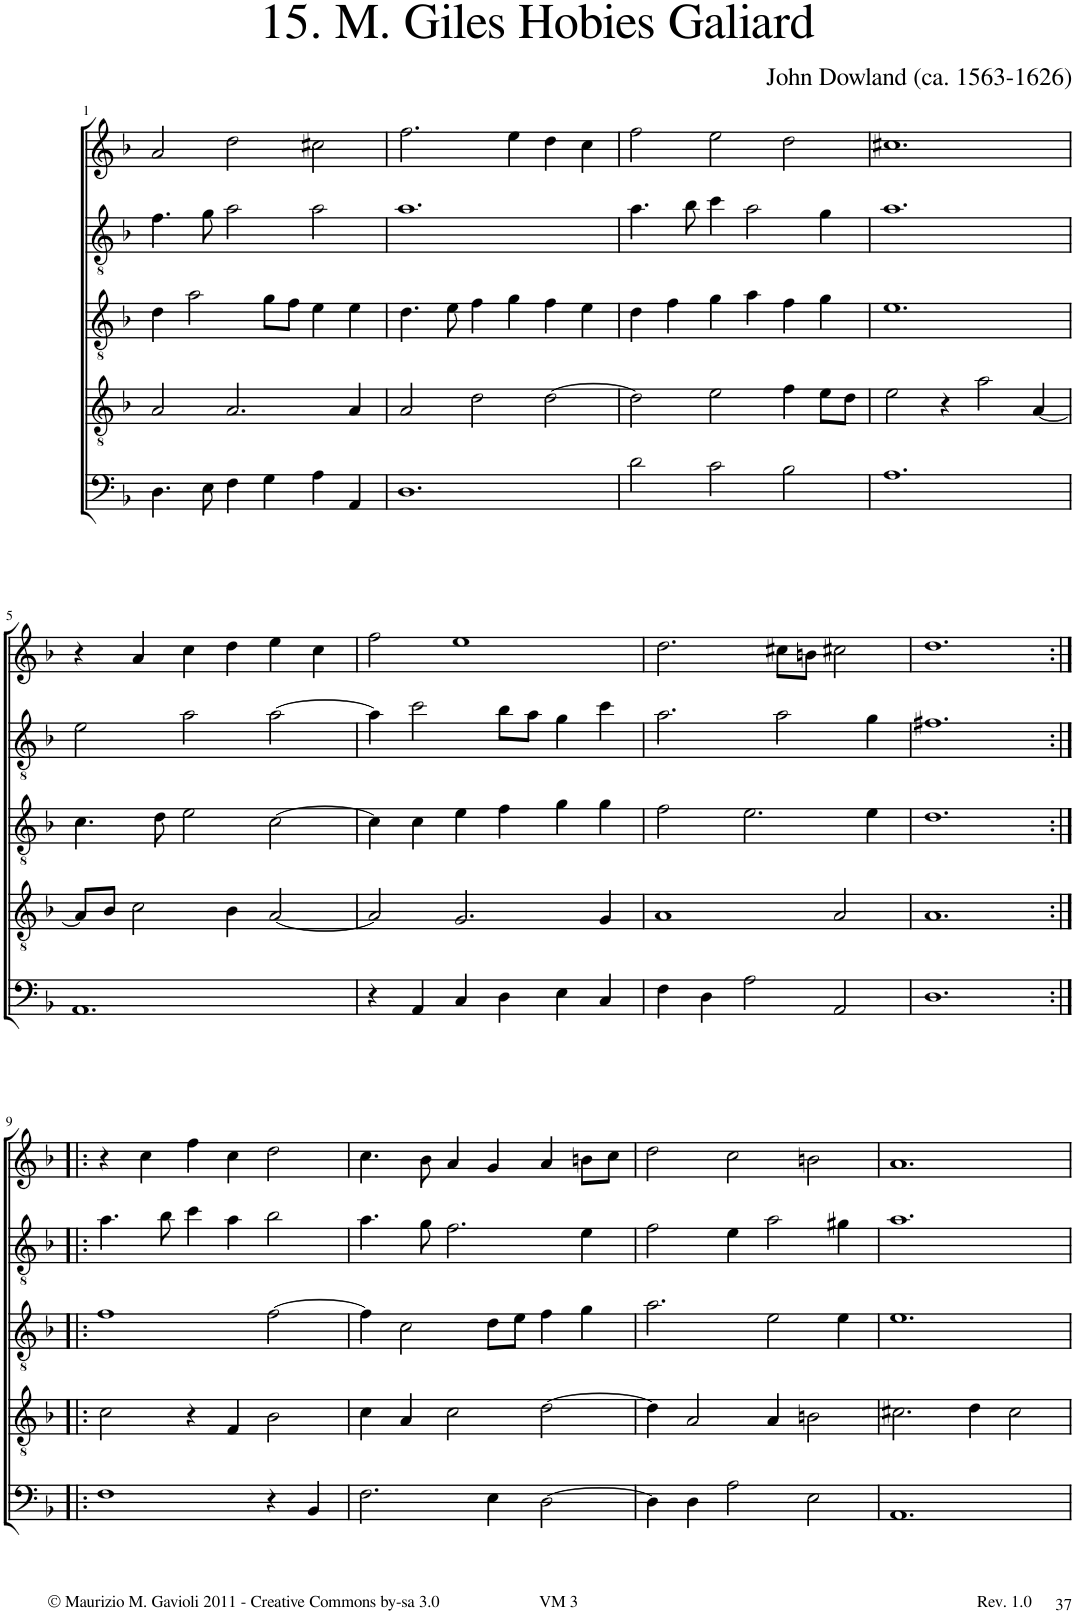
**kern	**kern	**kern	**kern	**kern
*part5	*part4	*part3	*part2	*part1
*staff5	*staff4	*staff3	*staff2	*staff1
*I"Trombone	*I"Trombone	*I"Trombone	*I"C Trumpet	*I"C Trumpet
*I'Trb	*I'Trb	*I'Trb	*I'Tpt	*I'Tpt
!!LO:PB:g=z
*clefF4	*clefGv2	*clefGv2	*clefGv2	*clefG2
*k[b-]	*k[b-]	*k[b-]	*k[b-]	*k[b-]
*M3/2	*M3/2	*M3/2	*M3/2	*M3/2
=1!|:	=1!|:	=1!|:	=1!|:	=1!|:
4.D\	2A/	4d\	4.f\	2a/
.	.	2a\	.	.
8E\	.	.	8g\	.
4F\	2.A/	.	2a\	2dd\
4G\	.	8g\L	.	.
.	.	8f\J	.	.
4A\	.	4e\	2a\	2cc#X\
4AA/	4A/	4e\	.	.
=2	=2	=2	=2	=2
1.D	2A/	4.d\	1.a	2.ff\
.	.	8e\	.	.
.	2d\	4f\	.	.
.	.	4g\	.	4ee\
.	[2d\	4f\	.	4dd\
.	.	4e\	.	4cc\
=3	=3	=3	=3	=3
2d\	2d\]	4d\	4.a\	2ff\
.	.	4f\	.	.
.	.	.	8b-\	.
2c\	2e\	4g\	4cc\	2ee\
.	.	4a\	2a\	.
2B-\	4f\	4f\	.	2dd\
.	8e\L	4g\	4g\	.
.	8d\J	.	.	.
=4	=4	=4	=4	=4
1.A	2e\	1.e	1.a	1.cc#X
.	4r	.	.	.
.	2a\	.	.	.
.	[4A/	.	.	.
!!LO:LB:g=z
=5	=5	=5	=5	=5
1.AA	8A/L]	4.c\	2e\	4r
.	8B-/J	.	.	.
.	2c\	.	.	4a/
.	.	8d\	.	.
.	.	2e\	2a\	4cc\
.	4B-\	.	.	4dd\
.	[2A/	[2c\	[2a\	4ee\
.	.	.	.	4cc\
=6	=6	=6	=6	=6
4r	2A/]	4c\]	4a\]	2ff\
4AA/	.	4c\	2cc\	.
4C/	2.G/	4e\	.	1ee
4D\	.	4f\	8b-\L	.
.	.	.	8a\J	.
4E\	.	4g\	4g\	.
4C/	4G/	4g\	4cc\	.
=7	=7	=7	=7	=7
4F\	1A	2f\	2.a\	2.dd\
4D\	.	.	.	.
2A\	.	2.e\	.	.
.	.	.	2a\	8cc#X\L
.	.	.	.	8bn\J
2AA/	2A/	.	.	2cc#X\
.	.	4e\	4g\	.
=8	=8	=8	=8	=8
1.D	1.A	1.d	1.f#X	1.dd
!!LO:LB:g=z
=9:|!|:	=9:|!|:	=9:|!|:	=9:|!|:	=9:|!|:
1F	2c\	1f	4.a\	4r
.	.	.	.	4cc\
.	.	.	8b-\	.
.	4r	.	4cc\	4ff\
.	4F/	.	4a\	4cc\
4r	2B-\	[2f\	2b-\	2dd\
4BB-/	.	.	.	.
=10	=10	=10	=10	=10
2.F\	4c\	4f\]	4.a\	4.cc\
.	4A/	2c\	.	.
.	.	.	8g\	8b-\
.	2c\	.	2.f\	4a/
4E\	.	8d\L	.	4g/
.	.	8e\J	.	.
[2D\	[2d\	4f\	.	4a/
.	.	4g\	4e\	8bn\L
.	.	.	.	8cc\J
=11	=11	=11	=11	=11
4D\]	4d\]	2.a\	2f\	2dd\
4D\	2A/	.	.	.
2A\	.	.	4e\	2cc\
.	4A/	2e\	2a\	.
2E\	2Bn\	.	.	2bn\
.	.	4e\	4g#X\	.
=12	=12	=12	=12	=12
1.AA	2.c#X\	1.e	1.a	1.a
.	4d\	.	.	.
.	2c#\	.	.	.
=	=	=	=	=
*-	*-	*-	*-	*-
